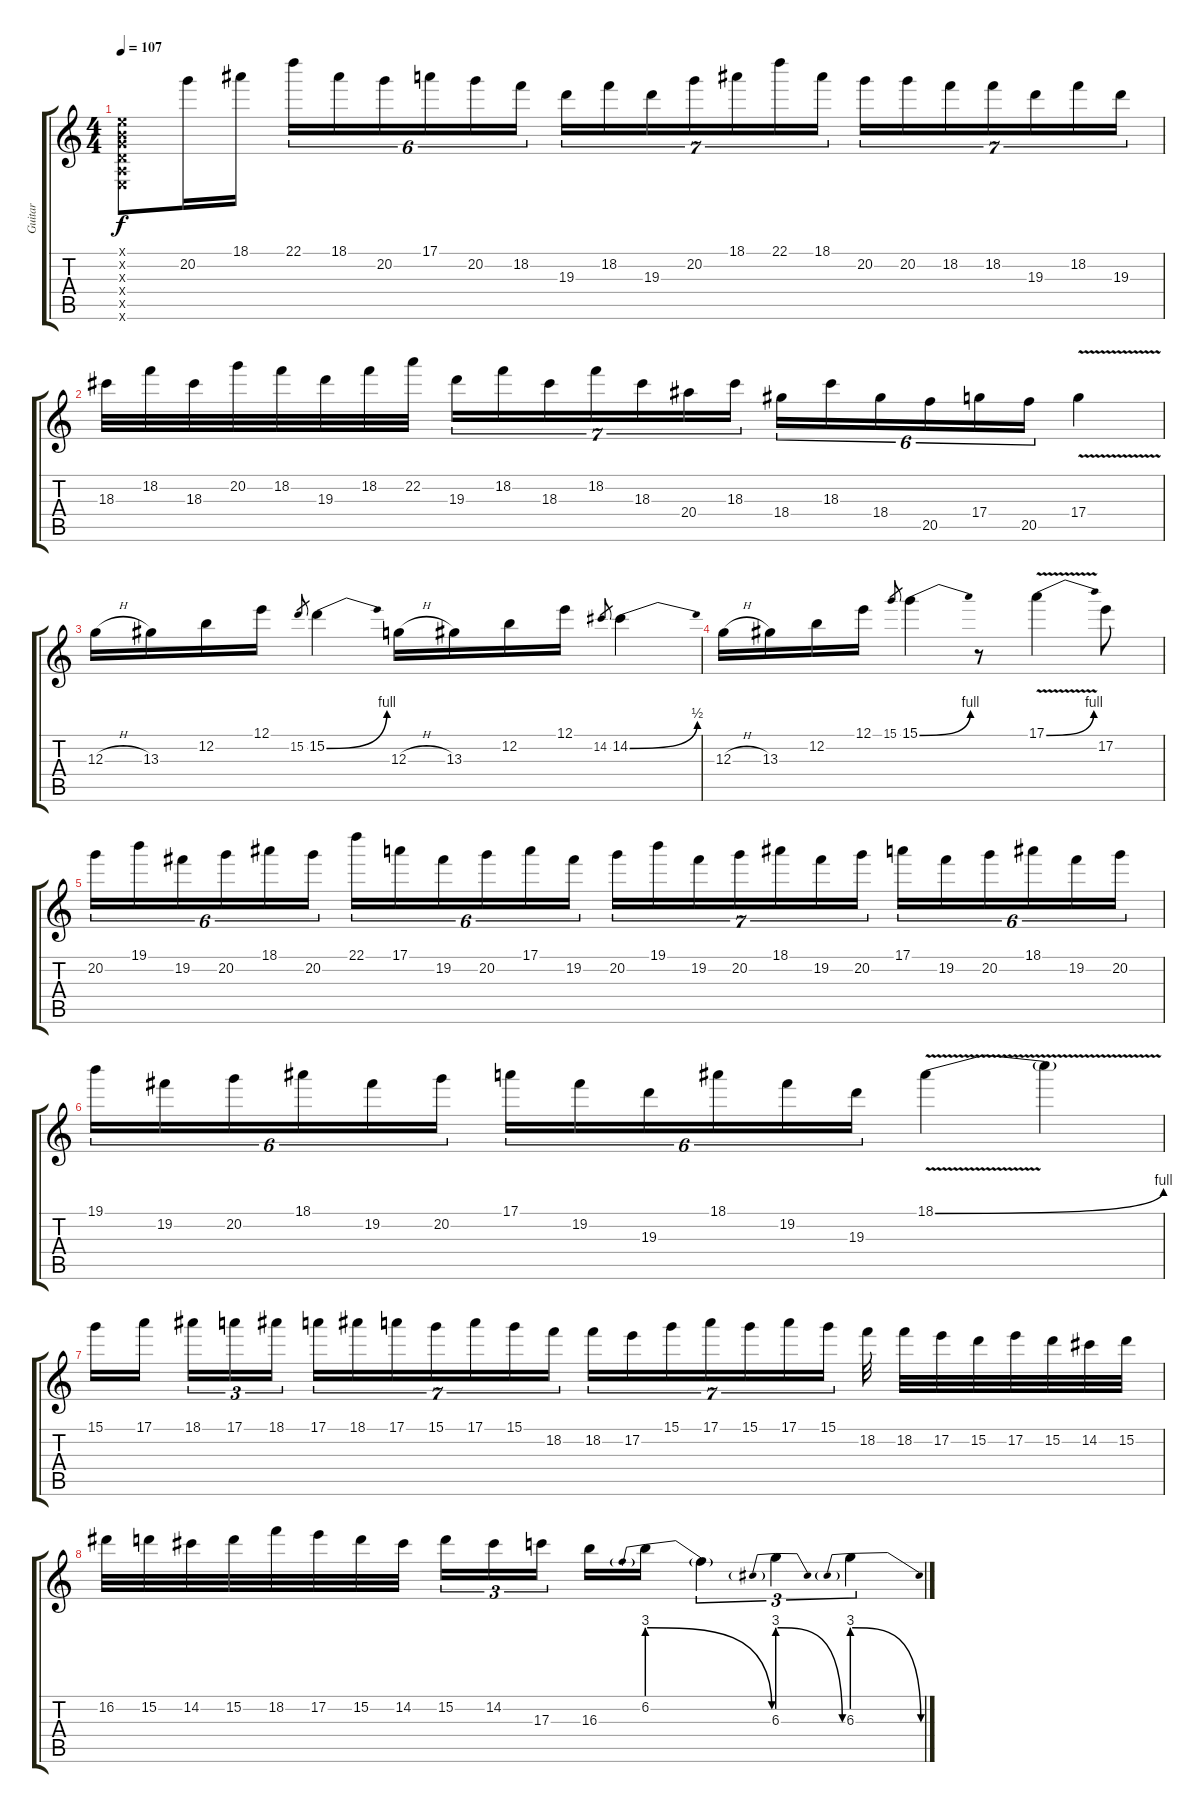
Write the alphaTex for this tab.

\track ("Guitar" "Guitar") {instrument distortionguitar}
\staff {score tabs}
\tuning (E4 B3 G3 D3 A2 E2) {hide}
\ts (4 4)
\tempo 107
\clef g2
\ks c
(0.1{x} 0.2{x} 0.3{x} 0.4{x} 0.5{x} 0.6{x}).8{dy f} 20.2.16 18.1.16 22.1.16{tu (6 4)} 18.1.16{tu (6 4)} 20.2.16{tu (6 4)} 17.1.16{tu (6 4)} 20.2.16{tu (6 4)} 18.2.16{tu (6 4)} 19.3.16{tu (7 4)} 18.2.16{tu (7 4)} 19.3.16{tu (7 4)} 20.2.16{tu (7 4)} 18.1.16{tu (7 4)} 22.1.16{tu (7 4)} 18.1.16{tu (7 4)} 20.2.16{tu (7 4)} 20.2.16{tu (7 4)} 18.2.16{tu (7 4)} 18.2.16{tu (7 4)} 19.3.16{tu (7 4)} 18.2.16{tu (7 4)} 19.3.16{tu (7 4)} |
18.3.32 18.2.32 18.3.32 20.2.32 18.2.32 19.3.32 18.2.32 22.2.32 19.3.16{tu (7 4)} 18.2.16{tu (7 4)} 18.3.16{tu (7 4)} 18.2.16{tu (7 4)} 18.3.16{tu (7 4)} 20.4.16{tu (7 4)} 18.3.16{tu (7 4)} 18.4.16{tu (6 4)} 18.3.16{tu (6 4)} 18.4.16{tu (6 4)} 20.5.16{tu (6 4)} 17.4.16{tu (6 4)} 20.5.16{tu (6 4)} 17.4{v}.4 |
12.3{h}.16 13.3.16 12.2.16 12.1.16 15.2.8{gr} 15.2{be (bend 0 0 60 4)}.4 12.3{h}.16 13.3.16 12.2.16 12.1.16 14.2.8{gr} 14.2{be (bend 0 0 60 2)}.4 |
12.3{h}.16 13.3.16 12.2.16 12.1.16 15.1.8{gr} 15.1{be (bend 0 0 60 4)}.4 r.8 17.1{be (bend 0 0 60 4) v}.4 17.2.8 |
20.2.16{tu (6 4)} 19.1.16{tu (6 4)} 19.2.16{tu (6 4)} 20.2.16{tu (6 4)} 18.1.16{tu (6 4)} 20.2.16{tu (6 4)} 22.1.16{tu (6 4)} 17.1.16{tu (6 4)} 19.2.16{tu (6 4)} 20.2.16{tu (6 4)} 17.1.16{tu (6 4)} 19.2.16{tu (6 4)} 20.2.16{tu (7 4)} 19.1.16{tu (7 4)} 19.2.16{tu (7 4)} 20.2.16{tu (7 4)} 18.1.16{tu (7 4)} 19.2.16{tu (7 4)} 20.2.16{tu (7 4)} 17.1.16{tu (6 4)} 19.2.16{tu (6 4)} 20.2.16{tu (6 4)} 18.1.16{tu (6 4)} 19.2.16{tu (6 4)} 20.2.16{tu (6 4)} |
19.1.16{tu (6 4)} 19.2.16{tu (6 4)} 20.2.16{tu (6 4)} 18.1.16{tu (6 4)} 19.2.16{tu (6 4)} 20.2.16{tu (6 4)} 17.1.16{tu (6 4)} 19.2.16{tu (6 4)} 19.3.16{tu (6 4)} 18.1.16{tu (6 4)} 19.2.16{tu (6 4)} 19.3.16{tu (6 4)} 18.1{be (bend 0 0 60 4) v}.4 18.1{t}.4 |
15.1.16 17.1.16 18.1.16{tu (3 2)} 17.1.16{tu (3 2)} 18.1.16{tu (3 2)} 17.1.16{tu (7 4)} 18.1.16{tu (7 4)} 17.1.16{tu (7 4)} 15.1.16{tu (7 4)} 17.1.16{tu (7 4)} 15.1.16{tu (7 4)} 18.2.16{tu (7 4)} 18.2.16{tu (7 4)} 17.2.16{tu (7 4)} 15.1.16{tu (7 4)} 17.1.16{tu (7 4)} 15.1.16{tu (7 4)} 17.1.16{tu (7 4)} 15.1.16{tu (7 4)} 18.2.32 18.2.32 17.2.32 15.2.32 17.2.32 15.2.32 14.2.32 15.2.32 |
16.2.32 15.2.32 14.2.32 15.2.32 18.2.32 17.2.32 15.2.32 14.2.32 15.2.16{tu (3 2)} 14.2.16{tu (3 2)} 17.3.16{tu (3 2)} 16.3.16 6.2{be (prebendrelease 0 12 60 0)}.16 6.2{t}.4{tu (3 2)} 6.3{be (prebendrelease 0 12 60 0)}.4{tu (3 2)} 6.3{be (prebendrelease 0 12 60 0)}.4{tu (3 2)}
